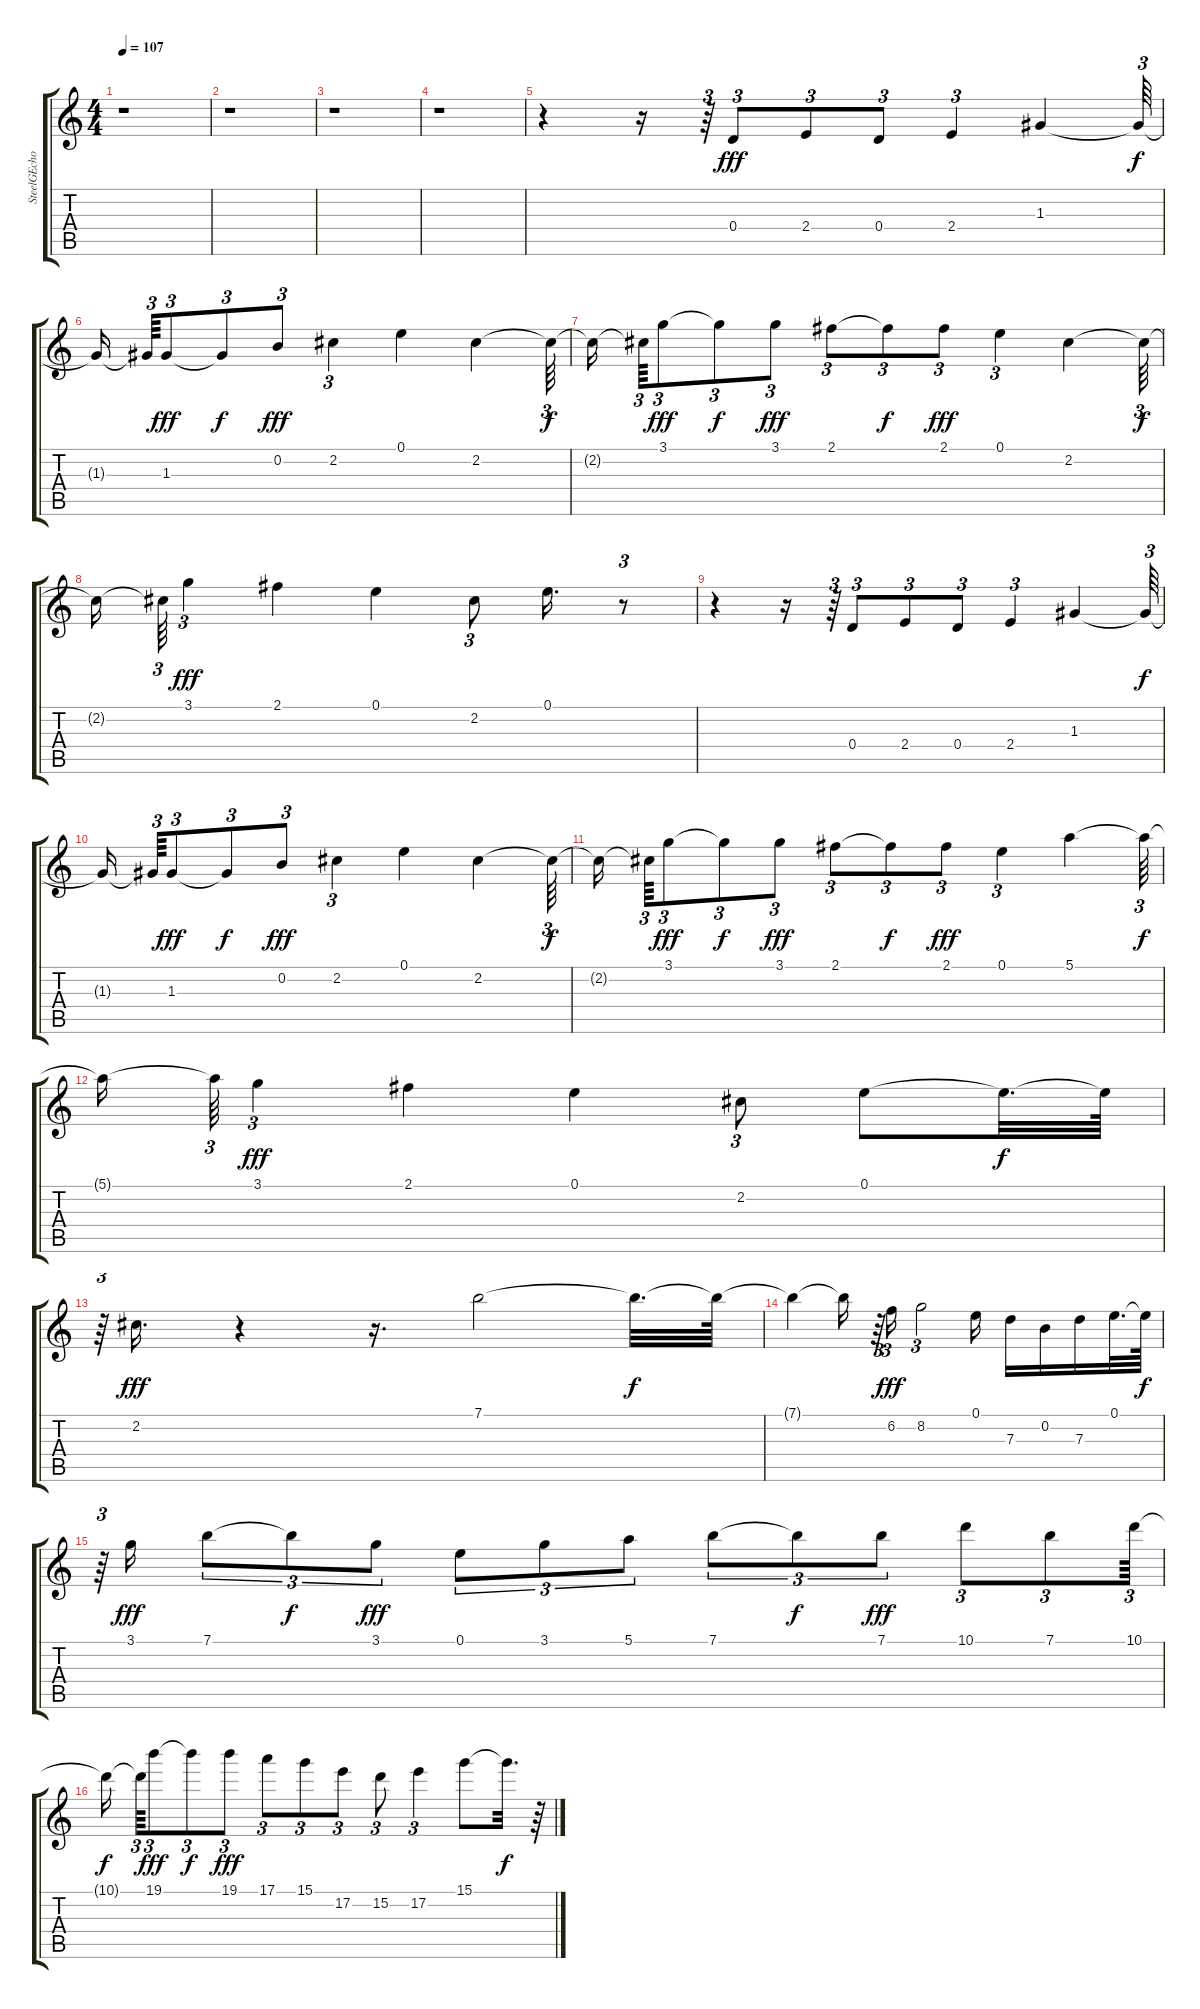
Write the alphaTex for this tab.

\track ("SteelGEcho" "SteelGEcho") {instrument acousticguitarsteel}
\staff {score tabs}
\tuning (E4 B3 G3 D3 A2 E2) {hide}
\ts (4 4)
\tempo 107
\clef g2
\ks c
r.1{dy f} |
r.1 |
r.1 |
r.1 |
r.4 r.16 r.64{tu (3 2)} 0.4.8{tu (3 2) dy fff} 2.4.8{tu (3 2)} 0.4.8{tu (3 2)} 2.4.4{tu (3 2)} 1.3.4 1.3{t}.64{tu (3 2) dy f} |
1.3{t}.16{beam splitsecondary} 1.3{t}.64{tu (3 2)} 1.3.8{tu (3 2) dy fff} 1.3{t}.8{tu (3 2) dy f} 0.2.8{tu (3 2) dy fff} 2.2.4{tu (3 2)} 0.1.4 2.2.4 2.2{t}.64{tu (3 2) dy f} |
2.2{t}.16{beam splitsecondary} 2.2{t}.64{tu (3 2)} 3.1.8{tu (3 2) dy fff} 3.1{t}.8{tu (3 2) dy f} 3.1.8{tu (3 2) dy fff} 2.1.8{tu (3 2)} 2.1{t}.8{tu (3 2) dy f} 2.1.8{tu (3 2) dy fff} 0.1.4{tu (3 2)} 2.2.4 2.2{t}.64{tu (3 2) dy f} |
2.2{t}.16 2.2{t}.64{tu (3 2)} 3.1.4{tu (3 2) dy fff} 2.1.4 0.1.4 2.2.8{tu (3 2)} 0.1.16{d} r.8{tu (3 2)} |
r.4 r.16 r.64{tu (3 2)} 0.4.8{tu (3 2)} 2.4.8{tu (3 2)} 0.4.8{tu (3 2)} 2.4.4{tu (3 2)} 1.3.4 1.3{t}.64{tu (3 2) dy f} |
1.3{t}.16{beam splitsecondary} 1.3{t}.64{tu (3 2)} 1.3.8{tu (3 2) dy fff} 1.3{t}.8{tu (3 2) dy f} 0.2.8{tu (3 2) dy fff} 2.2.4{tu (3 2)} 0.1.4 2.2.4 2.2{t}.64{tu (3 2) dy f} |
2.2{t}.16{beam splitsecondary} 2.2{t}.64{tu (3 2)} 3.1.8{tu (3 2) dy fff} 3.1{t}.8{tu (3 2) dy f} 3.1.8{tu (3 2) dy fff} 2.1.8{tu (3 2)} 2.1{t}.8{tu (3 2) dy f} 2.1.8{tu (3 2) dy fff} 0.1.4{tu (3 2)} 5.1.4 5.1{t}.64{tu (3 2) dy f} |
5.1{t}.16 5.1{t}.64{tu (3 2)} 3.1.4{tu (3 2) dy fff} 2.1.4 0.1.4 2.2.8{tu (3 2)} 0.1.8 0.1{t}.32{d dy f} 0.1{t}.64 |
r.64{tu (3 2)} 2.2.16{d dy fff} r.4 r.16{d} 7.1.2 7.1{t}.32{d dy f} 7.1{t}.64 |
7.1{t}.4 7.1{t}.16 r.64{tu (3 2)} 6.2.16{tu (3 2) dy fff} 8.2.2{tu (3 2)} 0.1.16 7.3.16 0.2.16 7.3.16 0.1.32{d} 0.1{t}.64{dy f} |
r.64{tu (3 2)} 3.1.16{dy fff} 7.1.8{tu (3 2)} 7.1{t}.8{tu (3 2) dy f} 3.1.8{tu (3 2) dy fff} 0.1.8{tu (3 2)} 3.1.8{tu (3 2)} 5.1.8{tu (3 2)} 7.1.8{tu (3 2)} 7.1{t}.8{tu (3 2) dy f} 7.1.8{tu (3 2) dy fff} 10.1.8{tu (3 2)} 7.1.8{tu (3 2)} 10.1.64{tu (3 2)} |
10.1{t}.16{dy f beam splitsecondary} 10.1{t}.64{tu (3 2)} 19.1.8{tu (3 2) dy fff} 19.1{t}.8{tu (3 2) dy f} 19.1.8{tu (3 2) dy fff} 17.1.8{tu (3 2)} 15.1.8{tu (3 2)} 17.2.8{tu (3 2)} 15.2.8{tu (3 2)} 17.2.4{tu (3 2)} 15.1.8 15.1{t}.32{d dy f} r.64
